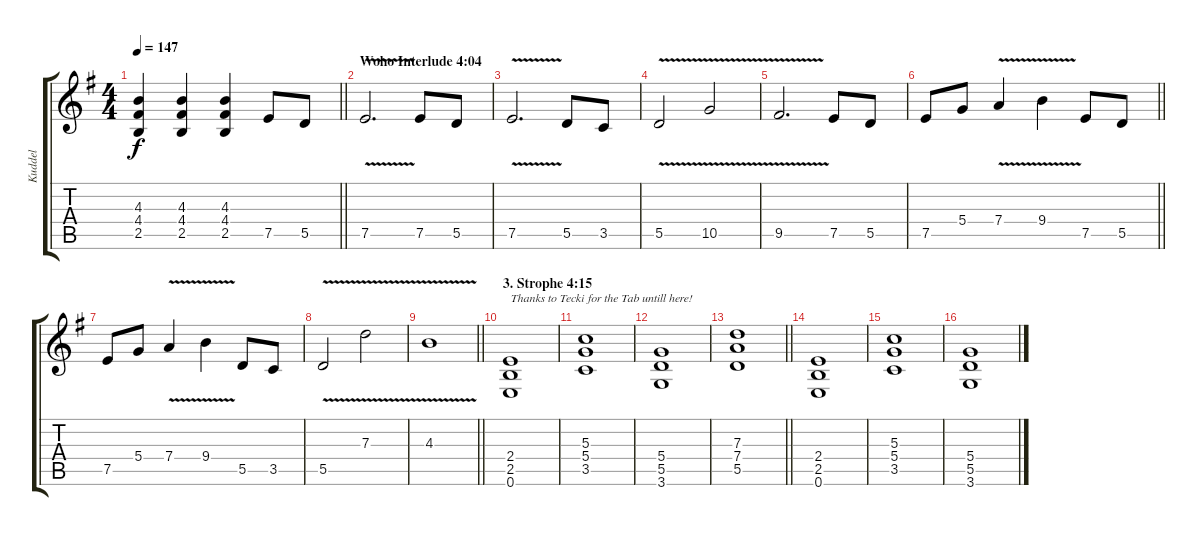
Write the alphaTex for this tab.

\track ("Kuddel" "Kuddel") {instrument overdrivenguitar}
\staff {score tabs}
\tuning (E4 B3 G3 D3 A2 E2) {hide}
\ts (4 4)
\tempo 147
\clef g2
\barLineRight lightlight
\ks g
(4.3 4.4 2.5).4{dy f} (4.3 4.4 2.5).4 (4.3 4.4 2.5).4 7.5.8 5.5.8 |
\section ("" "Woho Interlude 4:04")
7.5{v}.2{d} 7.5.8 5.5.8 |
7.5{v}.2{d} 5.5.8 3.5.8 |
5.5{v}.2 10.5{v}.2 |
9.5{v}.2{d} 7.5.8 5.5.8 |
\barLineRight lightlight
7.5.8 5.4.8 7.4{v}.4 9.4{v}.4 7.5.8 5.5.8 |
7.5.8 5.4.8 7.4{v}.4 9.4{v}.4 5.5.8 3.5.8 |
5.5{v}.2 7.3{v}.2 |
\barLineRight lightlight
4.3{v}.1 |
\section ("" "3. Strophe 4:15")
(2.4 2.5 0.6).1{txt "Thanks to Tecki for the Tab untill here!"} |
(5.3 5.4 3.5).1 |
(5.4 5.5 3.6).1 |
\barLineRight lightlight
(7.3 7.4 5.5).1 |
(2.4 2.5 0.6).1 |
(5.3 5.4 3.5).1 |
(5.4 5.5 3.6).1
